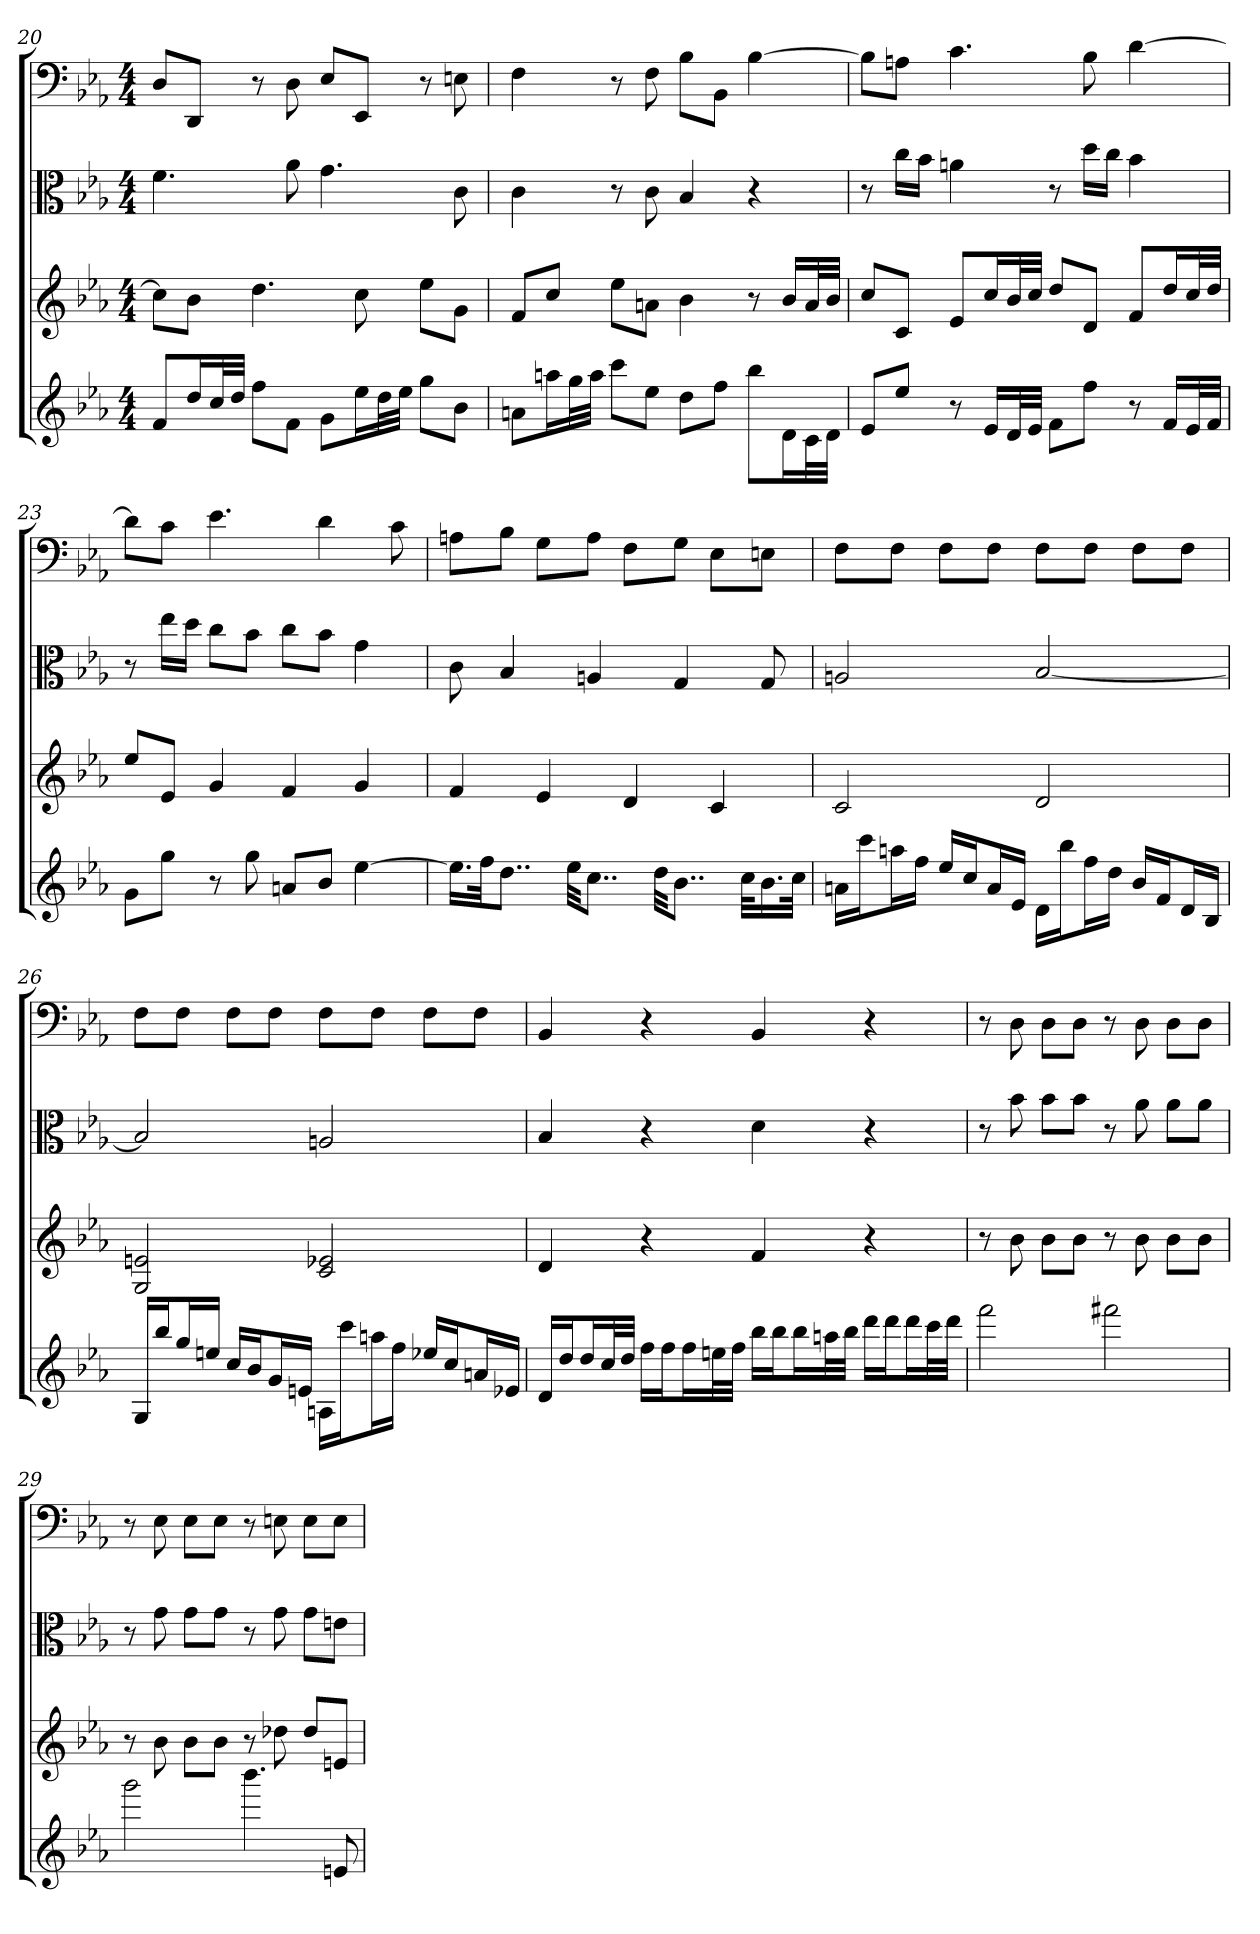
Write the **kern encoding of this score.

**kern	**kern	**kern	**kern
*part4	*part3	*part2	*part1
*staff4	*staff3	*staff2	*staff1
*	*	*clefC3	*clefF4
*k[b-e-a-]	*k[b-e-a-]	*k[b-e-a-]	*k[b-e-a-]
*E-:	*E-:	*E-:	*E-:
*M4/4	*M4/4	*M4/4	*M4/4
=20	=20	=20	=20
8fL	8ccL]	4.f	8D/L
16ddL	8b-J	.	8DD/J
32ccL	.	.	.
32ddJJJ	.	.	.
8ffL	4.dd	.	8r
8fJ	.	8a-	8D
8gL	.	4.g	8E-/L
16ee-L	8cc	.	8EE-/J
32ddL	.	.	.
32ee-JJJ	.	.	.
8ggL	8ee-L	.	8r
8b-J	8gJ	8c	8En
=21	=21	=21	=21
8anL	8fL	4c	4F
16aanL	8ccJ	.	.
32ggL	.	.	.
32aaJJJ	.	.	.
8cccL	8ee-L	8r	8r
8ee-J	8anJ	8c	8F
8ddL	4b-	4B-	8B-\L
8ffJ	.	.	8BB-\J
8bb-L	8r	4r	[4B-
16dL	16b-LL	.	.
32cL	32aL	.	.
32dJJJ	32b-JJJ	.	.
=22	=22	=22	=22
8e-L	8ccL	8r	8B-\L]
8ee-J	8cJ	16cc\LL	8An\J
.	.	16b-\JJ	.
8r	8e-L	4an	4.c
16e-LL	16ccL	.	.
32dL	32b-L	.	.
32e-JJJ	32ccJJJ	.	.
8fL	8ddL	8r	.
8ffJ	8dJ	16dd\LL	8B-
.	.	16cc\JJ	.
8r	8fL	4b-	[4d
16fLL	16ddL	.	.
32e-L	32ccL	.	.
32fJJJ	32ddJJJ	.	.
=23	=23	=23	=23
8gL	8ee-L	8r	8d\L]
8ggJ	8e-J	16ee-\LL	8c\J
.	.	16dd\JJ	.
8r	4g	8cc\L	4.e-
8gg	.	8b-\J	.
8anL	4f	8cc\L	.
8b-J	.	8b-\J	4d
[4ee-	4g	4g	.
.	.	.	8c
=24	=24	=24	=24
16.ee-LL]	4f	8c	8An\L
32ffJk	.	.	.
8..ddJ	.	4B-	8B-\J
.	4e-	.	8G\L
32ee-KKL	.	.	.
8..ccJ	.	4An	8A\J
.	4d	.	8F\L
32ddKKL	.	.	.
8..b-J	.	4G	8G\J
.	4c	.	8E-\L
32ccKLL	.	.	.
16.b-	.	8G	8En\J
32ccJJk	.	.	.
=25	=25	=25	=25
16anLL	2c	2An	8F\L
16cccJ	.	.	.
16aanL	.	.	8F\J
16ffJJ	.	.	.
16ee-LL	.	.	8F\L
16ccJ	.	.	.
16aL	.	.	8F\J
16e-JJ	.	.	.
16dLL	2d	[2B-	8F\L
16bb-J	.	.	.
16ffL	.	.	8F\J
16ddJJ	.	.	.
16b-LL	.	.	8F\L
16fJ	.	.	.
16dL	.	.	8F\J
16B-JJ	.	.	.
=26	=26	=26	=26
16GLL	2G 2en	2B-]	8F\L
16bb-J	.	.	.
16ggL	.	.	8F\J
16eenJJ	.	.	.
16ccLL	.	.	8F\L
16b-J	.	.	.
16gL	.	.	8F\J
16enJJ	.	.	.
16AnLL	2c 2e-X	2An	8F\L
16cccJ	.	.	.
16aanL	.	.	8F\J
16ffJJ	.	.	.
16ee-XLL	.	.	8F\L
16ccJ	.	.	.
16anL	.	.	8F\J
16e-XJJ	.	.	.
=27	=27	=27	=27
16dLL	4d	4B-	4BB-
16ddJ	.	.	.
16ddL	.	.	.
32ccL	.	.	.
32ddJJJ	.	.	.
16ffLL	4r	4r	4r
16ffJ	.	.	.
16ffL	.	.	.
32eenL	.	.	.
32ffJJJ	.	.	.
16bb-LL	4f	4d	4BB-
16bb-J	.	.	.
16bb-L	.	.	.
32aanL	.	.	.
32bb-JJJ	.	.	.
16dddLL	4r	4r	4r
16dddJ	.	.	.
16dddL	.	.	.
32cccL	.	.	.
32dddJJJ	.	.	.
=28	=28	=28	=28
2fff	8r	8r	8r
.	8b-	8b-	8D
.	8b-L	8b-\L	8D\L
.	8b-J	8b-\J	8D\J
2fff#X	8r	8r	8r
.	8b-	8a-	8D
.	8b-L	8a-\L	8D\L
.	8b-J	8a-\J	8D\J
=29	=29	=29	=29
2ggg	8r	8r	8r
.	8b-	8g	8E-
.	8b-L	8g\L	8E-\L
.	8b-J	8g\J	8E-\J
4.bbb-	8r	8r	8r
.	8dd-X	8g	8En
.	8dd-L	8g\L	8E\L
8en	8enJ	8en\J	8E\J
=	=	=	=
*-	*-	*-	*-
